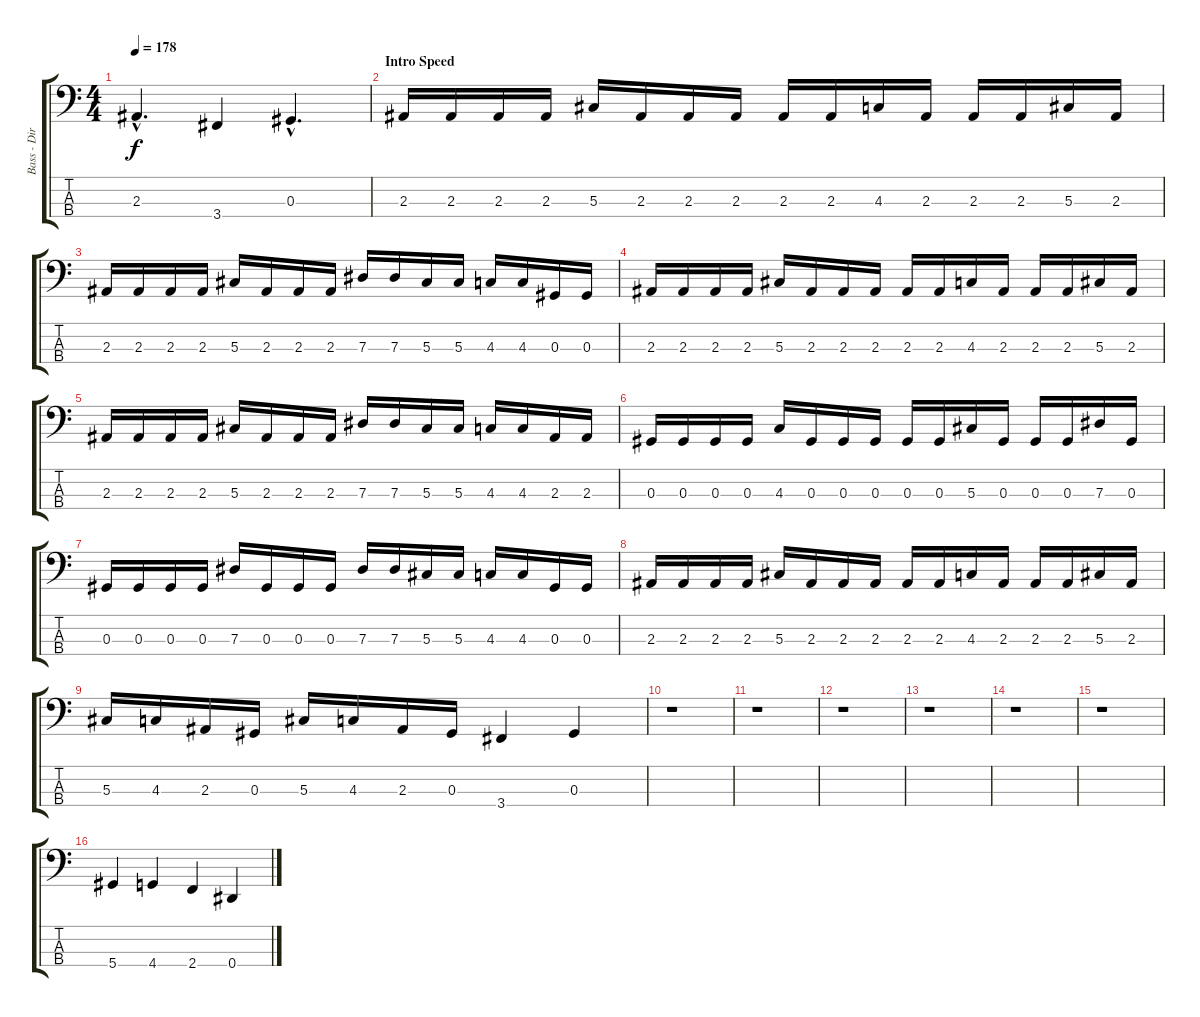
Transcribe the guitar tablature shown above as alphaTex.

\track ("Bass - Dirk Schlächter" "Bass - Dir") {instrument electricbassfinger}
\staff {score tabs}
\tuning (Gb2 Db2 Ab1 Eb1) {hide}
\ts (4 4)
\tempo 178
\clef f4
\ks c
2.3{hac t}.4{d dy f} 3.4.4 0.3{hac}.4{d} |
\section ("" "Intro Speed")
2.3.16 2.3.16 2.3.16 2.3.16 5.3.16 2.3.16 2.3.16 2.3.16 2.3.16 2.3.16 4.3.16 2.3.16 2.3.16 2.3.16 5.3.16 2.3.16 |
2.3.16 2.3.16 2.3.16 2.3.16 5.3.16 2.3.16 2.3.16 2.3.16 7.3.16 7.3.16 5.3.16 5.3.16 4.3.16 4.3.16 0.3.16 0.3.16 |
2.3.16 2.3.16 2.3.16 2.3.16 5.3.16 2.3.16 2.3.16 2.3.16 2.3.16 2.3.16 4.3.16 2.3.16 2.3.16 2.3.16 5.3.16 2.3.16 |
2.3.16 2.3.16 2.3.16 2.3.16 5.3.16 2.3.16 2.3.16 2.3.16 7.3.16 7.3.16 5.3.16 5.3.16 4.3.16 4.3.16 2.3.16 2.3.16 |
0.3.16 0.3.16 0.3.16 0.3.16 4.3.16 0.3.16 0.3.16 0.3.16 0.3.16 0.3.16 5.3.16 0.3.16 0.3.16 0.3.16 7.3.16 0.3.16 |
0.3.16 0.3.16 0.3.16 0.3.16 7.3.16 0.3.16 0.3.16 0.3.16 7.3.16 7.3.16 5.3.16 5.3.16 4.3.16 4.3.16 0.3.16 0.3.16 |
2.3.16 2.3.16 2.3.16 2.3.16 5.3.16 2.3.16 2.3.16 2.3.16 2.3.16 2.3.16 4.3.16 2.3.16 2.3.16 2.3.16 5.3.16 2.3.16 |
5.3.16 4.3.16 2.3.16 0.3.16 5.3.16 4.3.16 2.3.16 0.3.16 3.4.4 0.3.4 |
r.1 |
r.1 |
r.1 |
r.1 |
r.1 |
r.1 |
5.4.4 4.4.4 2.4.4 0.4.4
